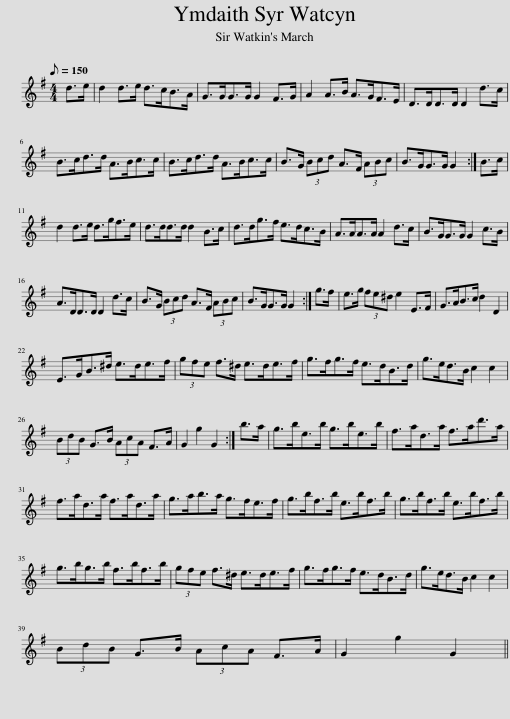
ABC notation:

X:1
L:1/8
Q:1/8=150
M:4/4
I:linebreak $
K:G
V:1 treble
V:1
 d>e | d2 d>e d>cB>A | G>GG>G G2 F>G | A2 A>B A>GF>E | D>DD>D D2 d>c |$ %5
 B>cd>d A>Bc>c | B>cd>d A>Bc>c | B>G (3Bcd A>F (3ABc | B>GG>G G2 :| B>c |$ %10
 d2 d>e d>gf>e | d>dd>d d2 B>c | d>dg>f e>dc>B | A>AA>A A2 d>c | B>GG>G G2 c>B |$ %15
 A>DD>D D2 d>c | B>G (3Bcd A>F (3ABc | B>GG>G G2 :| g>f | e>g (3fe^d e2 E>F | %20
 G>AB>c d2 D2 |$ E>GB>^d e>de>f | (3gfe f>^d e>de>f | g>fg>f e>dB>d | g>ed>B c2 c2 |$ %25
 (3BdB G>B (3AcA F>A | G2 g2 G2 :| b>a | g>be>b g>be>b | f>ad>a f>ad'>a |$ %30
 f>ad>a f>ad>a | g>ab>a g>fe>f | g>bf>b e>bf>b | g>bf>b e>bf>b |$ g>bg>b f>bf>b | %35
 (3gfe f>^d e>de>f | g>fg>f e>dB>d | g>ed>B c2 c2 |$ (3BdB G>B (3AcA F>A | G2 g2 G2 || %40
